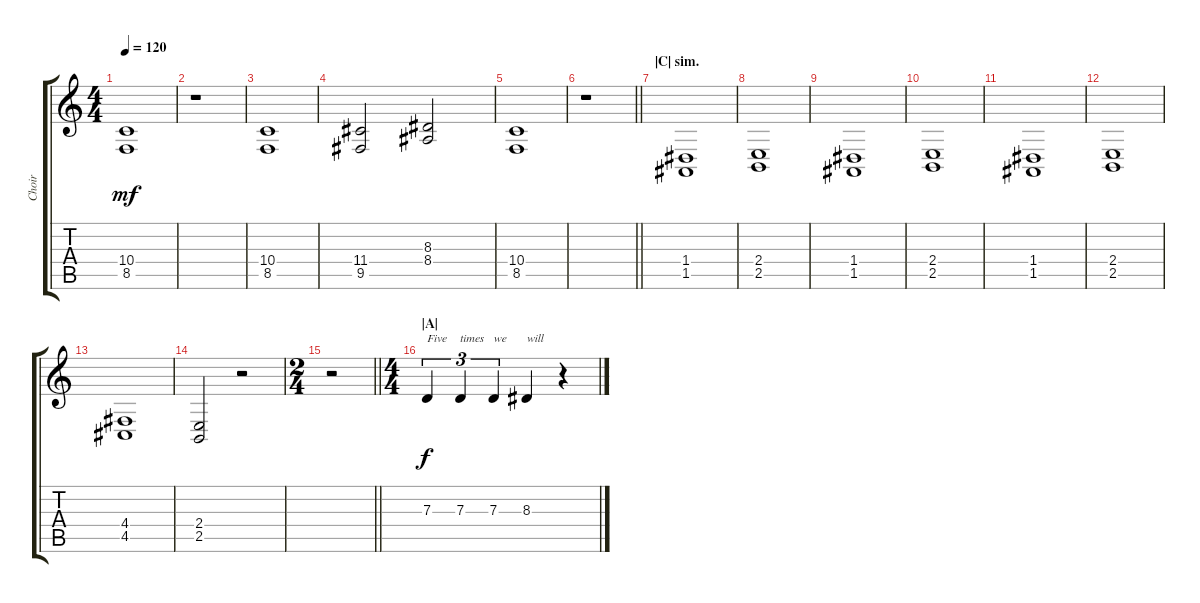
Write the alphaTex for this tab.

\track ("Choir" "Choir") {instrument choiraahs}
\staff {score tabs}
\tuning (E4 B3 G3 D3 A2 E2) {hide}
\ts (4 4)
\tempo 120
\clef g2
\ks c
(10.4 8.5).1{dy mf} |
r.1 |
(10.4 8.5).1 |
(11.4 9.5).2 (8.3 8.4).2 |
(10.4 8.5).1 |
\barLineRight lightlight
r.1 |
\section ("" "|C| sim.")
(1.4 1.5).1{balance 12} |
(2.4 2.5).1 |
(1.4 1.5).1 |
(2.4 2.5).1 |
(1.4 1.5).1 |
(2.4 2.5).1 |
(4.4 4.5).1 |
(2.4 2.5).2 r.2 |
\ts (2 4)
\barLineRight lightlight
r.2 |
\ts (4 4)
\section ("" "|A|")
7.3.4{tu (3 2) txt "Five" dy f balance 8} 7.3.4{tu (3 2) txt "times"} 7.3.4{tu (3 2) txt "we"} 8.3.4{txt "will"} r.4
